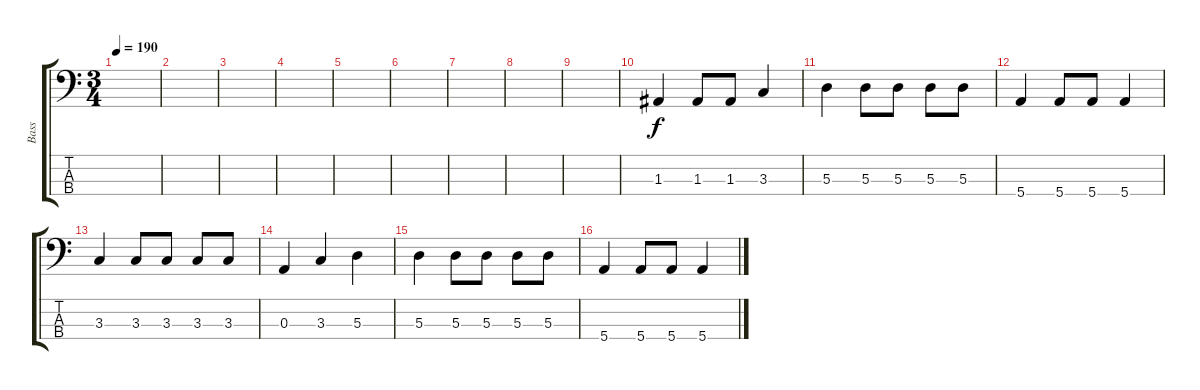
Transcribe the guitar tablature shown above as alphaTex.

\track ("Bass" "Bass") {instrument electricbasspick}
\staff {score tabs}
\tuning (G2 D2 A1 E1) {hide}
\ts (3 4)
\tempo 190
\clef f4
\ks c
|
|
|
|
|
|
|
|
|
1.3.4 1.3.8 1.3.8 3.3.4 |
5.3.4 5.3.8 5.3.8 5.3.8 5.3.8 |
5.4.4 5.4.8 5.4.8 5.4.4 |
3.3.4 3.3.8 3.3.8 3.3.8 3.3.8 |
0.3.4 3.3.4 5.3.4 |
5.3.4 5.3.8 5.3.8 5.3.8 5.3.8 |
5.4.4 5.4.8 5.4.8 5.4.4
